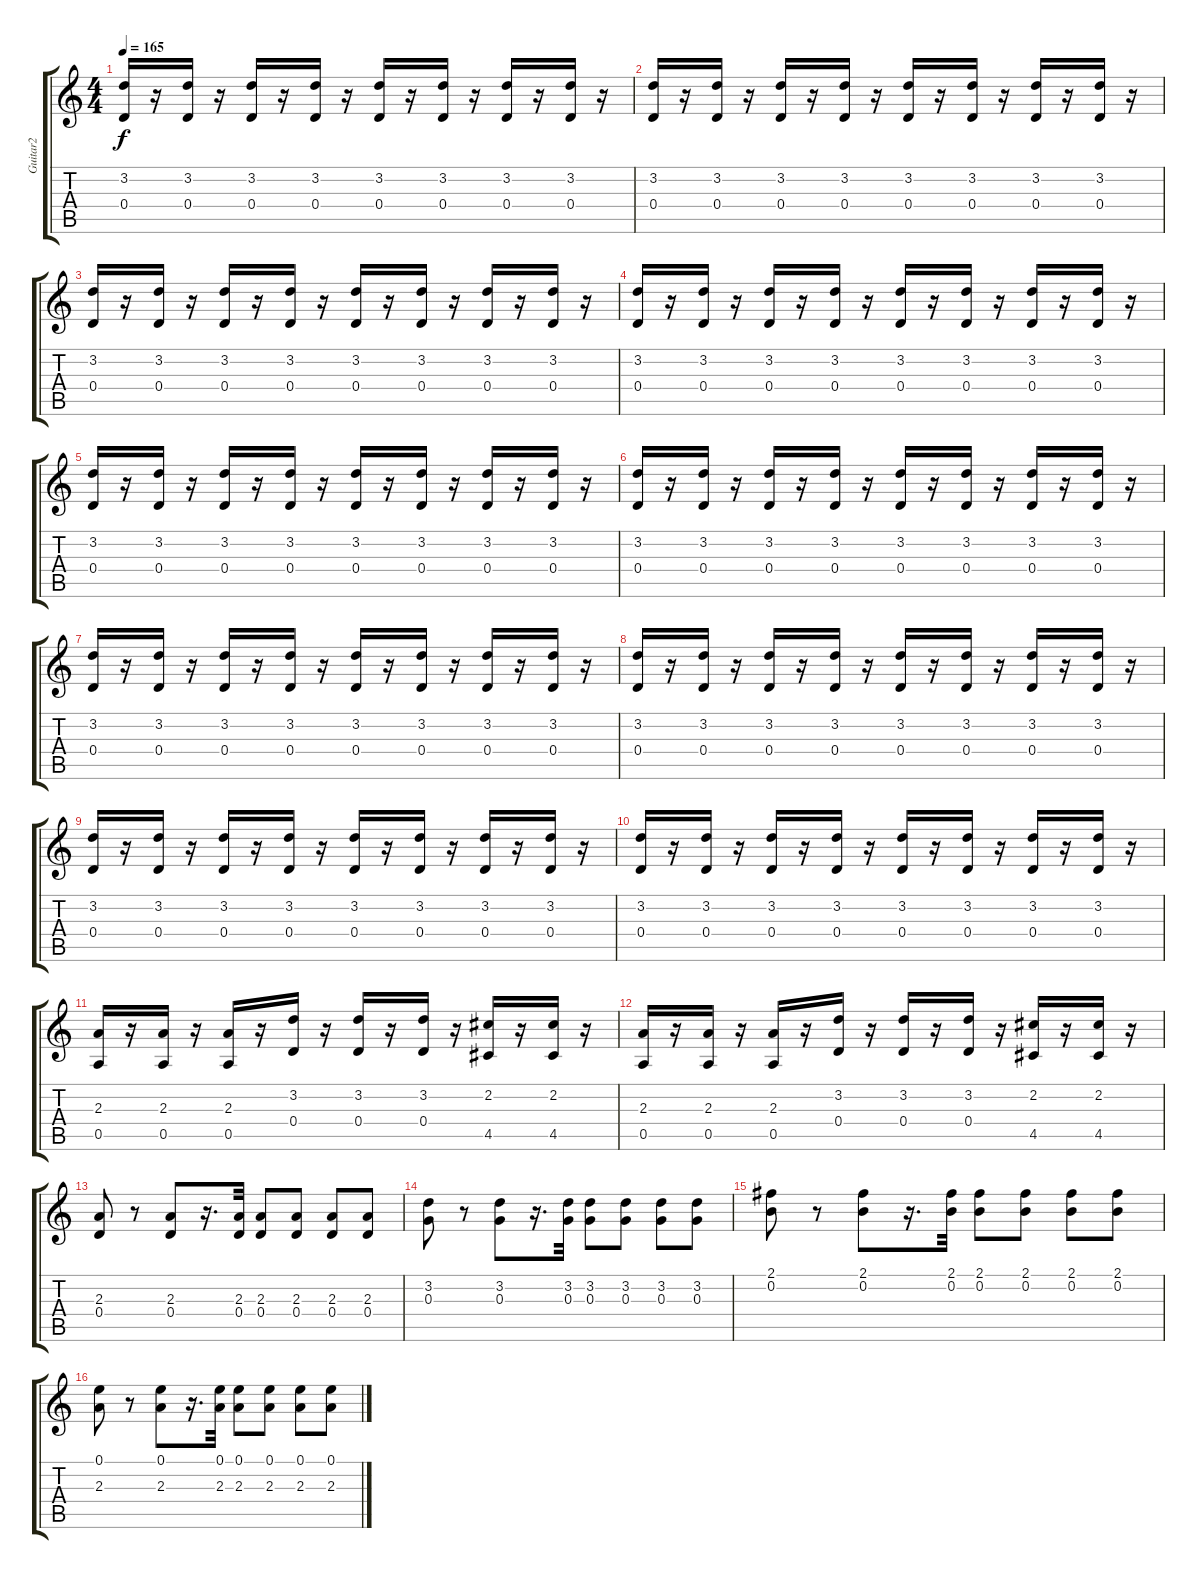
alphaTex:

\track ("Guitar2" "Guitar2") {instrument overdrivenguitar}
\staff {score tabs}
\tuning (E4 B3 G3 D3 A2 E2) {hide}
\ts (4 4)
\tempo 165
\clef g2
\ks c
(3.2 0.4).16{dy f instrument overdrivenguitar} r.16 (3.2 0.4).16 r.16 (3.2 0.4).16 r.16 (3.2 0.4).16 r.16 (3.2 0.4).16 r.16 (3.2 0.4).16 r.16 (3.2 0.4).16 r.16 (3.2 0.4).16 r.16 |
(3.2 0.4).16 r.16 (3.2 0.4).16 r.16 (3.2 0.4).16 r.16 (3.2 0.4).16 r.16 (3.2 0.4).16 r.16 (3.2 0.4).16 r.16 (3.2 0.4).16 r.16 (3.2 0.4).16 r.16 |
(3.2 0.4).16 r.16 (3.2 0.4).16 r.16 (3.2 0.4).16 r.16 (3.2 0.4).16 r.16 (3.2 0.4).16 r.16 (3.2 0.4).16 r.16 (3.2 0.4).16 r.16 (3.2 0.4).16 r.16 |
(3.2 0.4).16 r.16 (3.2 0.4).16 r.16 (3.2 0.4).16 r.16 (3.2 0.4).16 r.16 (3.2 0.4).16 r.16 (3.2 0.4).16 r.16 (3.2 0.4).16 r.16 (3.2 0.4).16 r.16 |
(3.2 0.4).16 r.16 (3.2 0.4).16 r.16 (3.2 0.4).16 r.16 (3.2 0.4).16 r.16 (3.2 0.4).16 r.16 (3.2 0.4).16 r.16 (3.2 0.4).16 r.16 (3.2 0.4).16 r.16 |
(3.2 0.4).16 r.16 (3.2 0.4).16 r.16 (3.2 0.4).16 r.16 (3.2 0.4).16 r.16 (3.2 0.4).16 r.16 (3.2 0.4).16 r.16 (3.2 0.4).16 r.16 (3.2 0.4).16 r.16 |
(3.2 0.4).16 r.16 (3.2 0.4).16 r.16 (3.2 0.4).16 r.16 (3.2 0.4).16 r.16 (3.2 0.4).16 r.16 (3.2 0.4).16 r.16 (3.2 0.4).16 r.16 (3.2 0.4).16 r.16 |
(3.2 0.4).16 r.16 (3.2 0.4).16 r.16 (3.2 0.4).16 r.16 (3.2 0.4).16 r.16 (3.2 0.4).16 r.16 (3.2 0.4).16 r.16 (3.2 0.4).16 r.16 (3.2 0.4).16 r.16 |
(3.2 0.4).16 r.16 (3.2 0.4).16 r.16 (3.2 0.4).16 r.16 (3.2 0.4).16 r.16 (3.2 0.4).16 r.16 (3.2 0.4).16 r.16 (3.2 0.4).16 r.16 (3.2 0.4).16 r.16 |
(3.2 0.4).16 r.16 (3.2 0.4).16 r.16 (3.2 0.4).16 r.16 (3.2 0.4).16 r.16 (3.2 0.4).16 r.16 (3.2 0.4).16 r.16 (3.2 0.4).16 r.16 (3.2 0.4).16 r.16 |
(2.3 0.5).16 r.16 (2.3 0.5).16 r.16 (2.3 0.5).16 r.16 (3.2 0.4).16 r.16 (3.2 0.4).16 r.16 (3.2 0.4).16 r.16 (2.2 4.5).16 r.16 (2.2 4.5).16 r.16 |
(2.3 0.5).16 r.16 (2.3 0.5).16 r.16 (2.3 0.5).16 r.16 (3.2 0.4).16 r.16 (3.2 0.4).16 r.16 (3.2 0.4).16 r.16 (2.2 4.5).16 r.16 (2.2 4.5).16 r.16 |
(2.3 0.4).8 r.8 (2.3 0.4).8 r.16{d} (2.3 0.4).32 (2.3 0.4).8 (2.3 0.4).8 (2.3 0.4).8 (2.3 0.4).8 |
(3.2 0.3).8 r.8 (3.2 0.3).8 r.16{d} (3.2 0.3).32 (3.2 0.3).8 (3.2 0.3).8 (3.2 0.3).8 (3.2 0.3).8 |
(2.1 0.2).8 r.8 (2.1 0.2).8 r.16{d} (2.1 0.2).32 (2.1 0.2).8 (2.1 0.2).8 (2.1 0.2).8 (2.1 0.2).8 |
(0.1 2.3).8 r.8 (0.1 2.3).8 r.16{d} (0.1 2.3).32 (0.1 2.3).8 (0.1 2.3).8 (0.1 2.3).8 (0.1 2.3).8
